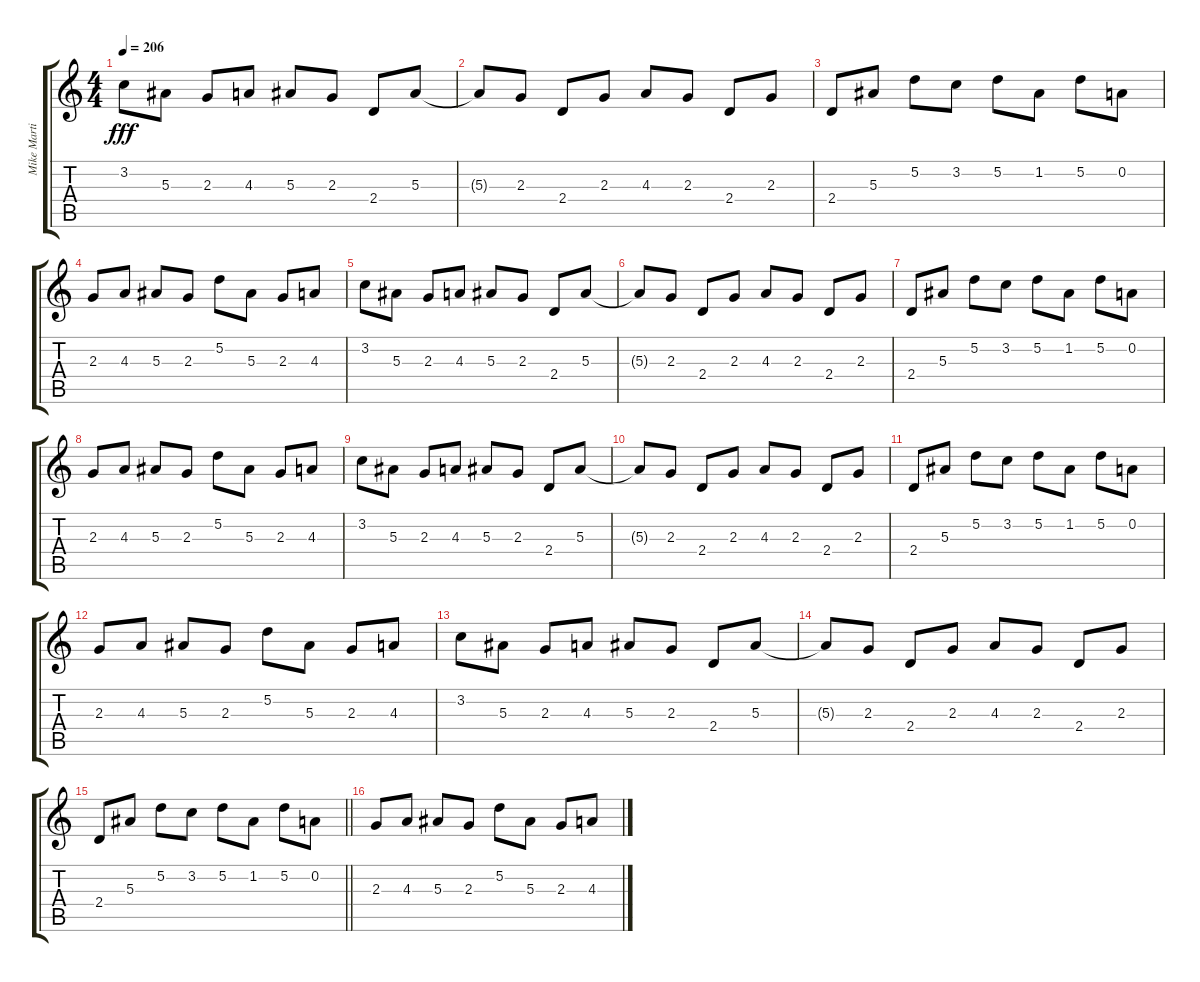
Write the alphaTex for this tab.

\track ("Mike Martin" "Mike Marti") {instrument overdrivenguitar}
\staff {score tabs}
\tuning (D4 A3 F3 C3 G2 D2) {hide}
\ts (4 4)
\tempo 206
\clef g2
\ks c
3.2.8{dy fff} 5.3.8 2.3.8 4.3.8 5.3.8 2.3.8 2.4.8 5.3.8 |
5.3{t}.8 2.3.8 2.4.8 2.3.8 4.3.8 2.3.8 2.4.8 2.3.8 |
2.4.8 5.3.8 5.2.8 3.2.8 5.2.8 1.2.8 5.2.8 0.2.8 |
2.3.8 4.3.8 5.3.8 2.3.8 5.2.8 5.3.8 2.3.8 4.3.8 |
3.2.8 5.3.8 2.3.8 4.3.8 5.3.8 2.3.8 2.4.8 5.3.8 |
5.3{t}.8 2.3.8 2.4.8 2.3.8 4.3.8 2.3.8 2.4.8 2.3.8 |
2.4.8 5.3.8 5.2.8 3.2.8 5.2.8 1.2.8 5.2.8 0.2.8 |
2.3.8 4.3.8 5.3.8 2.3.8 5.2.8 5.3.8 2.3.8 4.3.8 |
3.2.8 5.3.8 2.3.8 4.3.8 5.3.8 2.3.8 2.4.8 5.3.8 |
5.3{t}.8 2.3.8 2.4.8 2.3.8 4.3.8 2.3.8 2.4.8 2.3.8 |
2.4.8 5.3.8 5.2.8 3.2.8 5.2.8 1.2.8 5.2.8 0.2.8 |
2.3.8 4.3.8 5.3.8 2.3.8 5.2.8 5.3.8 2.3.8 4.3.8 |
3.2.8 5.3.8 2.3.8 4.3.8 5.3.8 2.3.8 2.4.8 5.3.8 |
5.3{t}.8 2.3.8 2.4.8 2.3.8 4.3.8 2.3.8 2.4.8 2.3.8 |
\barLineRight lightlight
2.4.8 5.3.8 5.2.8 3.2.8 5.2.8 1.2.8 5.2.8 0.2.8 |
2.3.8 4.3.8 5.3.8 2.3.8 5.2.8 5.3.8 2.3.8 4.3.8
